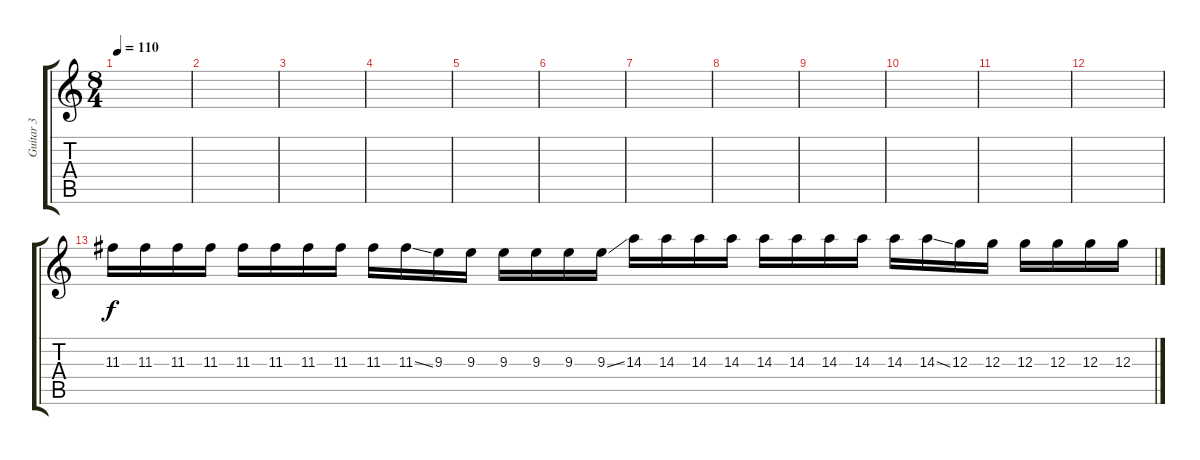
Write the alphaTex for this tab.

\track ("Guitar 3" "Guitar 3") {instrument electricguitarclean}
\staff {score tabs}
\tuning (E4 B3 G3 D3 A2 D2) {hide}
\ts (8 4)
\tempo 110
\clef g2
\ks c
|
|
|
|
|
|
|
|
|
|
|
|
11.3.16 11.3.16 11.3.16 11.3.16 11.3.16 11.3.16 11.3.16 11.3.16 11.3.16 11.3{ss}.16 9.3.16 9.3.16 9.3.16 9.3.16 9.3.16 9.3{ss}.16 14.3.16 14.3.16 14.3.16 14.3.16 14.3.16 14.3.16 14.3.16 14.3.16 14.3.16 14.3{ss}.16 12.3.16 12.3.16 12.3.16 12.3.16 12.3.16 12.3.16
